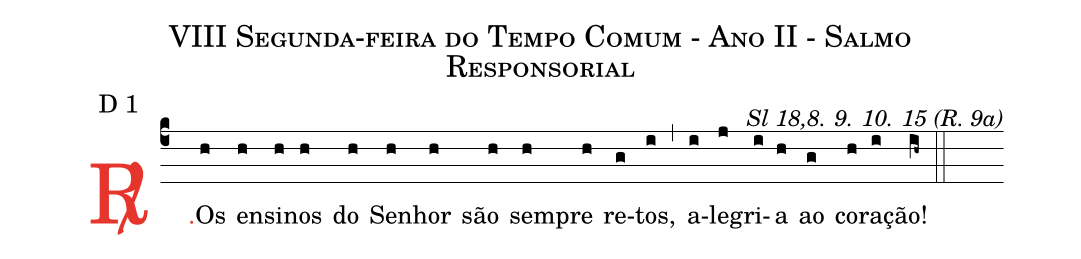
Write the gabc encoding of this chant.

name: VIII Segunda-feira do Tempo Comum - Ano II - Salmo Responsorial;
mode: D 1;
commentary: Sl 18,8. 9. 10. 15 (R. 9a);
%%
(c4)

<c><sp>R/</sp>.</c>() Os(h) en(h)si(h)nos(h) do(h) Se(h)nhor(h) são(h) sem(h)pre(h) re(g)tos,(i) (,)
a(i)le(j)gri(i)a(h) ao(g) co(h)ra(i)ção!(ih~)

(::)
